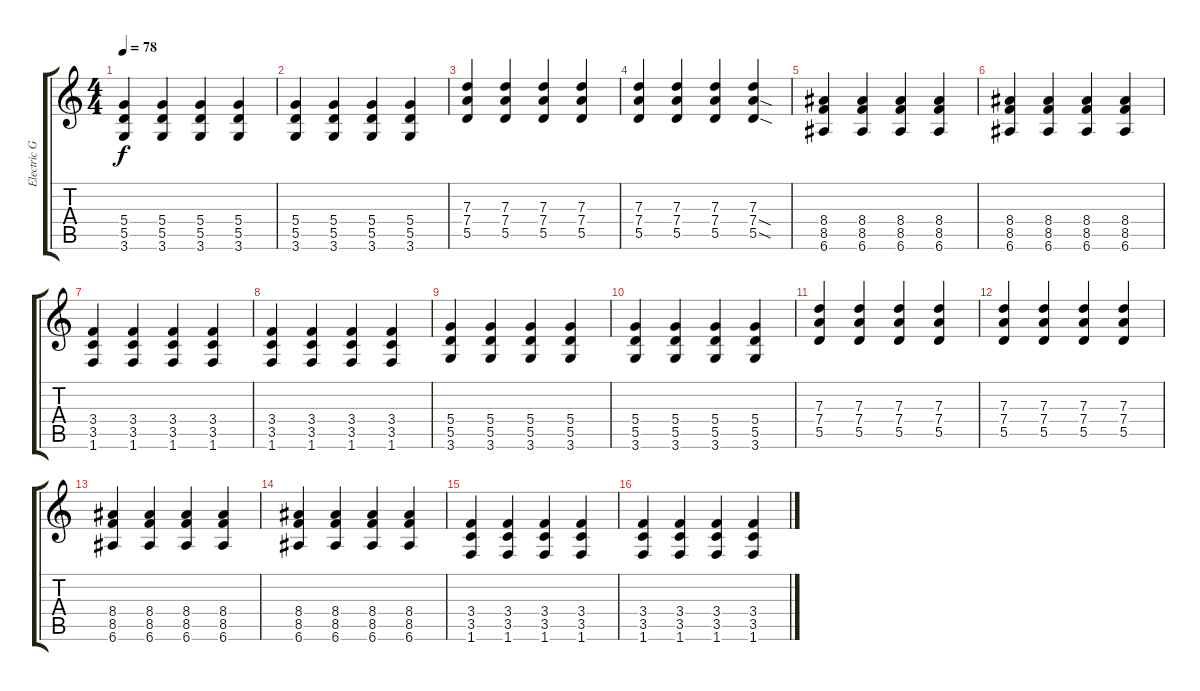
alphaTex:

\track ("Electric Guitar 1" "Electric G") {instrument electricguitarjazz}
\staff {score tabs}
\tuning (E4 B3 G3 D3 A2 E2) {hide}
\ts (4 4)
\tempo 78
\clef g2
\ks c
(5.4 5.5 3.6).4{dy f} (5.4 5.5 3.6).4 (5.4 5.5 3.6).4 (5.4 5.5 3.6).4 |
(5.4 5.5 3.6).4 (5.4 5.5 3.6).4 (5.4 5.5 3.6).4{volume 10} (5.4 5.5 3.6).4 |
(7.3 7.4 5.5).4 (7.3 7.4 5.5).4 (7.3 7.4 5.5).4 (7.3 7.4 5.5).4 |
(7.3 7.4 5.5).4 (7.3 7.4 5.5).4 (7.3 7.4 5.5).4 (7.3 7.4{sod} 5.5{sod}).4 |
(8.4 8.5 6.6).4 (8.4 8.5 6.6).4 (8.4 8.5 6.6).4 (8.4 8.5 6.6).4 |
(8.4 8.5 6.6).4 (8.4 8.5 6.6).4 (8.4 8.5 6.6).4 (8.4 8.5 6.6).4 |
(3.4 3.5 1.6).4 (3.4 3.5 1.6).4 (3.4 3.5 1.6).4 (3.4 3.5 1.6).4 |
(3.4 3.5 1.6).4 (3.4 3.5 1.6).4 (3.4 3.5 1.6).4 (3.4 3.5 1.6).4 |
(5.4 5.5 3.6).4 (5.4 5.5 3.6).4 (5.4 5.5 3.6).4 (5.4 5.5 3.6).4 |
(5.4 5.5 3.6).4 (5.4 5.5 3.6).4 (5.4 5.5 3.6).4 (5.4 5.5 3.6).4 |
(7.3 7.4 5.5).4 (7.3 7.4 5.5).4 (7.3 7.4 5.5).4 (7.3 7.4 5.5).4 |
(7.3 7.4 5.5).4 (7.3 7.4 5.5).4 (7.3 7.4 5.5).4 (7.3 7.4 5.5).4 |
(8.4 8.5 6.6).4 (8.4 8.5 6.6).4 (8.4 8.5 6.6).4 (8.4 8.5 6.6).4 |
(8.4 8.5 6.6).4 (8.4 8.5 6.6).4 (8.4 8.5 6.6).4 (8.4 8.5 6.6).4 |
(3.4 3.5 1.6).4 (3.4 3.5 1.6).4 (3.4 3.5 1.6).4 (3.4 3.5 1.6).4 |
(3.4 3.5 1.6).4 (3.4 3.5 1.6).4 (3.4 3.5 1.6).4 (3.4 3.5 1.6).4
